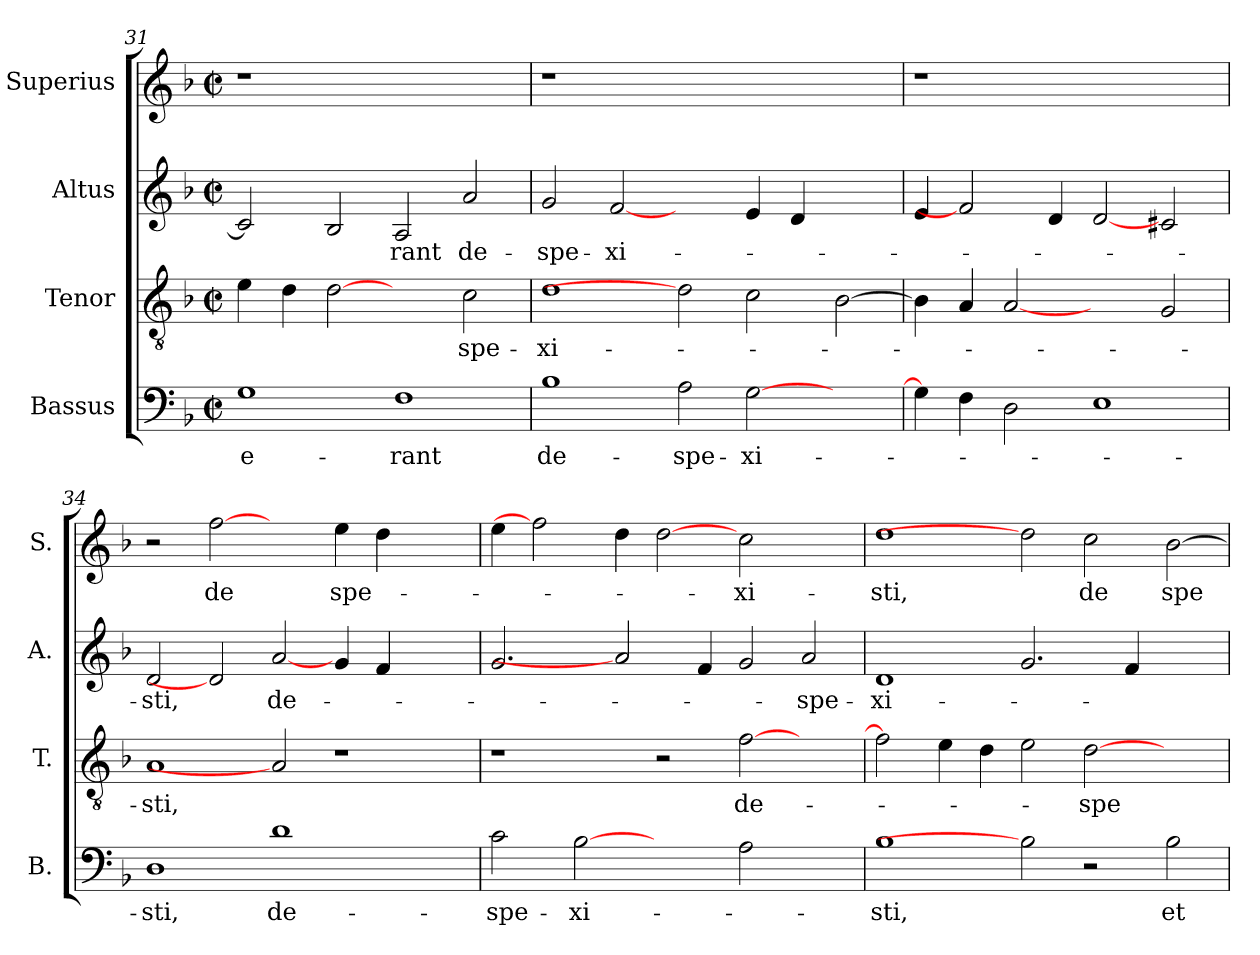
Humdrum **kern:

**kern	**text	**kern	**text	**kern	**text	**kern	**text
*part4	*part4	*part3	*part3	*part2	*part2	*part1	*part1
*staff4	*staff4	*staff3	*staff3	*staff2	*staff2	*staff1	*staff1
*I"Bassus	*	*I"Tenor	*	*I"Altus	*	*I"Superius	*
*I'B.	*	*I'T.	*	*I'A.	*	*I'S.	*
*clefF4	*	*clefGv2	*	*clefG2	*	*clefG2	*
*	*	*ITrd7c12	*	*	*	*	*
*k[b-]	*	*k[b-]	*	*k[b-]	*	*k[b-]	*
*F:	*	*F:	*	*F:	*	*F:	*
*M2/2	*	*M2/2	*	*M2/2	*	*M2/2	*
*met(c|)	*	*met(c|)	*	*met(c|)	*	*met(c|)	*
=31	=31	=31	=31	=31	=31	=31	=31
!	!LO:LY:b:color=#000000	!	!	!	!	!LO:N:vis=1	!
1Gi	e-	4Ei\	.	2ci/]	.	1r	.
.	.	4Di\	.	.	.	.	.
.	.	[2Di	.	2B-i/	.	.	.
!	!LO:LY:b:color=#000000	!	!	!	!	!	!
!	!	!	!	!	!LO:LY:b:color=#000000	!	!
1Fi	-rant	2ryy	.	2Ai/	-rant	1ryy	.
!	!	!	!LO:LY:b:color=#000000	!	!	!	!
!	!	!	!	!	!LO:LY:b:color=#000000	!	!
.	.	2Ci\	-spe-	2ai/	de-	.	.
=32	=32	=32	=32	=32	=32	=32	=32
!	!LO:LY:b:color=#000000	!	!	!	!	!	!
!	!	!	!LO:LY:b:color=#000000	!	!	!	!
!	!	!	!	!	!LO:LY:b:color=#000000	!LO:N:vis=1	!
1B-i	de-	1Di	-xi-	2gi/	-spe-	1r	.
!	!	!	!	!	!LO:LY:b:color=#000000	!	!
.	.	.	.	[2fi	-xi-	.	.
!	!LO:LY:b:color=#000000	!	!	!	!	!	!
2Ai\	-spe-	2Di]	.	2ryy	.	1.ryy	.
!	!LO:LY:b:color=#000000	!	!	!	!	!	!
[>2Gi\	-xi-	2Ci\	.	4ei/	.	.	.
.	.	.	.	4di/	.	.	.
2ryy	.	[>2BB-i\	.	2ryy	.	.	.
=33	=33	=33	=33	=33	=33	=33	=33
!	!	!	!	!	!	!LO:N:vis=1	!
4Gi\]	.	4BB-i\]	.	4ei/	.	1r	.
4Fi\	.	4AAi/	.	2fi]	.	.	.
2Di\	.	[2AAi	.	.	.	.	.
.	.	.	.	4di/	.	.	.
1Ei	.	2ryy	.	[2di	.	1ryy	.
.	.	2GGi/	.	2c#Xi/	.	.	.
!!LO:LB:g=z
=34	=34	=34	=34	=34	=34	=34	=34
!	!LO:LY:b:color=#000000	!	!	!	!	!	!
!	!	!	!LO:LY:b:color=#000000	!	!	!	!
!	!	!	!	!	!LO:LY:b:color=#000000	!	!
1Di	-sti,	1AAi	-sti,	2di/	-sti,	2r	.
!	!	!	!	!	!	!	!LO:LY:b:color=#000000
.	.	.	.	2di]	.	[2ffi	de
!	!LO:LY:b:color=#000000	!	!	!	!	!	!
!	!	!	!	!	!LO:LY:b:color=#000000	!	!
1di	de-	2AAi]	.	[2ai	de-	2ryy	.
!	!	!	!	!	!	!	!LO:LY:b:color=#000000
.	.	1r	.	4gi/	.	4eei\	spe-
.	.	.	.	4fi/	.	4ddi\	.
2ryy	.	.	.	2ryy	.	2ryy	.
=35	=35	=35	=35	=35	=35	=35	=35
!	!LO:LY:b:color=#000000	!	!	!	!	!	!
2ci\	-spe-	1r	.	2.gi/	.	4eei\	.
.	.	.	.	.	.	2ffi]	.
!	!LO:LY:b:color=#000000	!	!	!	!	!	!
[2B-i	-xi-	.	.	.	.	.	.
.	.	.	.	2ai]	.	4ddi\	.
2ryy	.	2r	.	.	.	[2ddi	.
.	.	.	.	4fi/	.	.	.
!	!	!	!LO:LY:b:color=#000000	!	!	!	!
!	!	!	!	!	!	!	!LO:LY:b:color=#000000
2Ai\	.	[>2Fi\	de-	2gi/	.	2cci\	-xi-
!	!	!	!	!	!LO:LY:b:color=#000000	!	!
2ryy	.	2ryy	.	2ai/	-spe-	2ryy	.
=36	=36	=36	=36	=36	=36	=36	=36
!	!LO:LY:b:color=#000000	!	!	!	!	!	!
!	!	!	!	!	!LO:LY:b:color=#000000	!	!
!	!	!	!	!	!	!	!LO:LY:b:color=#000000
1B-i	-sti,	2Fi\]	.	1di	-xi-	1ddi	-sti,
.	.	4Ei\	.	.	.	.	.
.	.	4Di\	.	.	.	.	.
2B-i]	.	2Ei\	.	2.gi/	.	2ddi]	.
!	!	!	!LO:LY:b:color=#000000	!	!	!	!
!	!	!	!	!	!	!	!LO:LY:b:color=#000000
2r	.	[>2Di\	-spe-	.	.	2cci\	de
.	.	.	.	4fi/	.	.	.
!	!LO:LY:b:color=#000000	!	!	!	!	!	!
!	!	!	!	!	!	!	!LO:LY:b:color=#000000
2B-i\	et	2ryy	.	2ryy	.	[>2b-i\	spe-
=	=	=	=	=	=	=	=
*-	*-	*-	*-	*-	*-	*-	*-
